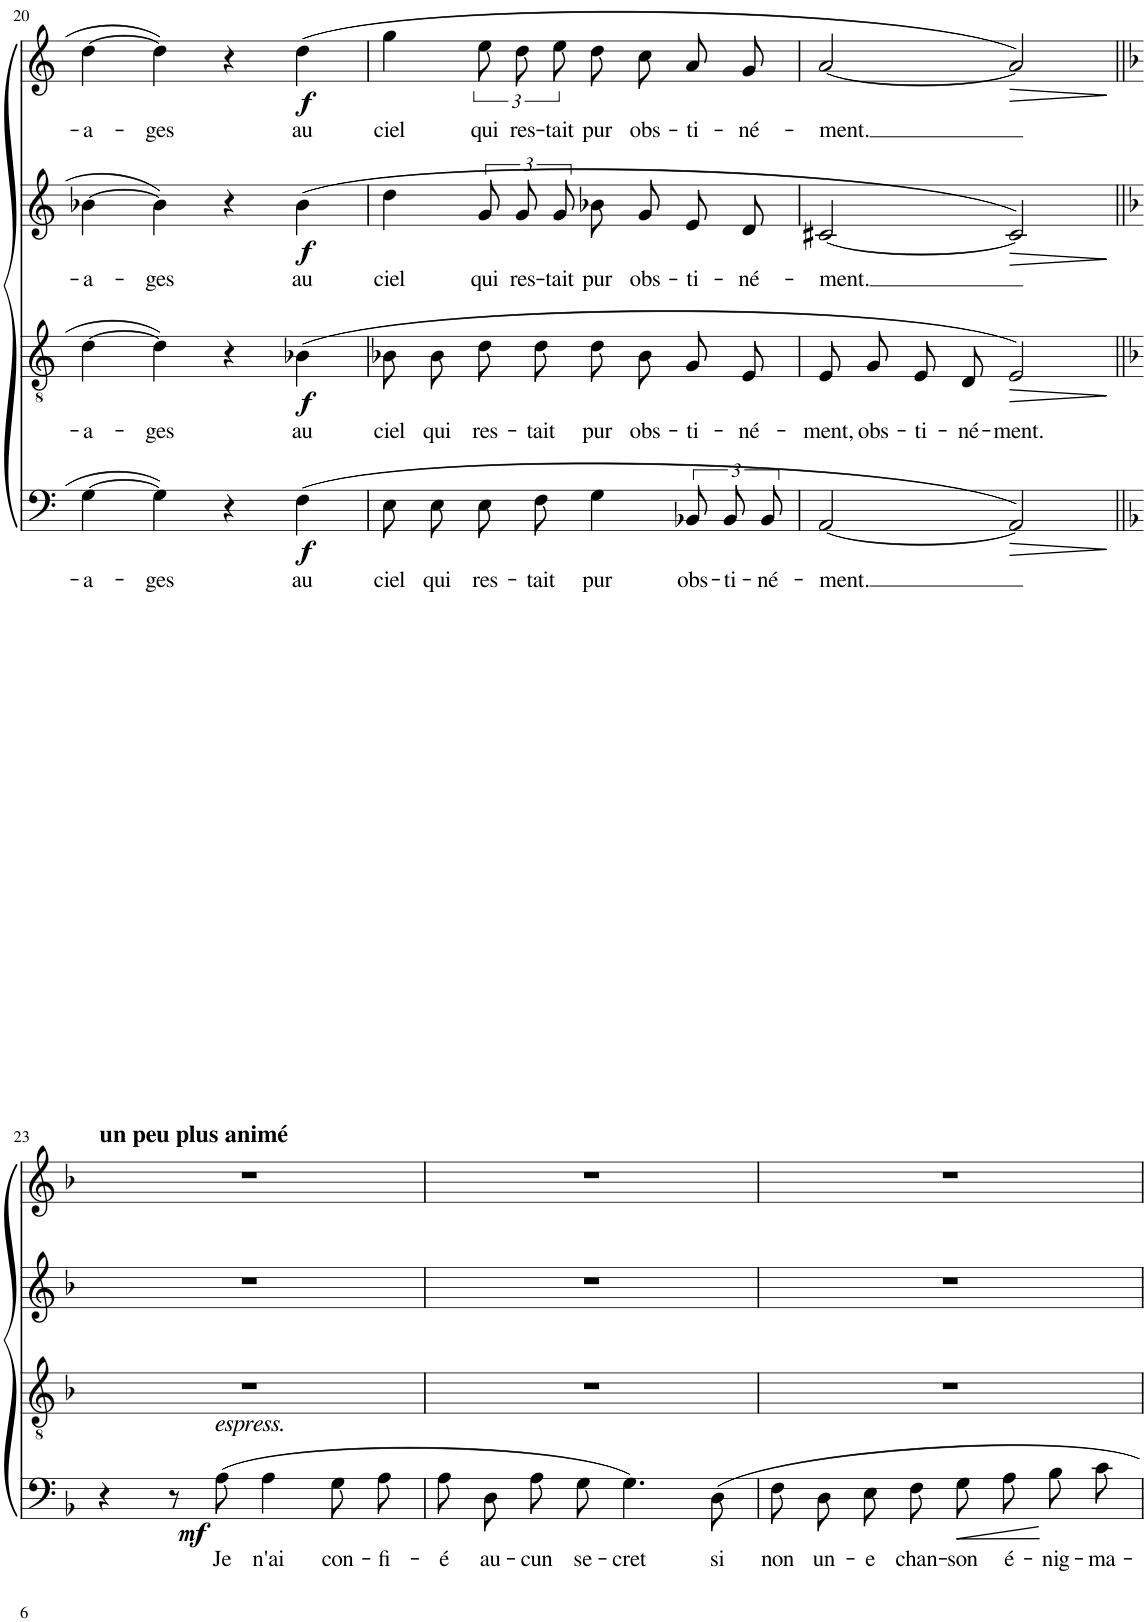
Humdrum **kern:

**kern	**text	**dynam	**kern	**text	**dynam	**kern	**text	**dynam	**kern	**text	**dynam
*part4	*part4	*part4	*part3	*part3	*part3	*part2	*part2	*part2	*part1	*part1	*part1
*staff4	*staff4	*staff4	*staff3	*staff3	*staff3	*staff2	*staff2	*staff2	*staff1	*staff1	*staff1
*I"Basse	*	*	*I"Ténor	*	*	*I"Alto	*	*	*I"Soprano	*	*
!!LO:PB:g=z
*clefF4	*	*	*clefGv2	*	*	*clefG2	*	*	*clefG2	*	*
*k[]	*	*	*k[]	*	*	*k[]	*	*	*k[]	*	*
*M4/4	*	*	*M4/4	*	*	*M4/4	*	*	*M4/4	*	*
*met(c)	*	*	*met(c)	*	*	*met(c)	*	*	*met(c)	*	*
=20	=20	=20	=20	=20	=20	=20	=20	=20	=20	=20	=20
!	!LO:LY:b	!	!	!LO:LY:b	!	!	!LO:LY:b	!	!	!LO:LY:b	!
[4G\	-a-	.	[4d\	-a-	.	[4b-X\	-a-	.	[4dd\	-a-	.
!	!LO:LY:b	!	!	!LO:LY:b	!	!	!LO:LY:b	!	!	!LO:LY:b	!
4G\]	-ges	.	4d\]	-ges	.	4b-\]	-ges	.	4dd\]	-ges	.
4r	.	.	4r	.	.	4r	.	.	4r	.	.
!	!LO:LY:b	!LO:DY:b	!	!LO:LY:b	!LO:DY:b	!	!LO:LY:b	!LO:DY:b	!	!LO:LY:b	!LO:DY:b
(4F\	au	f	(4B-X\	au	f	(4b-\	au	f	(4dd\	au	f
=21	=21	=21	=21	=21	=21	=21	=21	=21	=21	=21	=21
!	!LO:LY:b	!	!	!LO:LY:b	!	!	!LO:LY:b	!	!	!LO:LY:b	!
8E\L	ciel	.	8B-X\L	ciel	.	4dd\	ciel	.	4gg\	ciel	.
!	!LO:LY:b	!	!	!LO:LY:b	!	!	!	!	!	!	!
8E\J	qui	.	8B-\J	qui	.	.	.	.	.	.	.
!	!LO:LY:b	!	!	!LO:LY:b	!	!	!LO:LY:b	!	!	!LO:LY:b	!
8E\L	res-	.	8d\L	res-	.	12g/L	qui	.	12ee\L	qui	.
!	!	!	!	!	!	!	!LO:LY:b	!	!	!LO:LY:b	!
.	.	.	.	.	.	12g/	res-	.	12dd\	res-	.
!	!LO:LY:b	!	!	!LO:LY:b	!	!	!	!	!	!	!
8F\J	-tait	.	8d\J	-tait	.	.	.	.	.	.	.
!	!	!	!	!	!	!	!LO:LY:b	!	!	!LO:LY:b	!
.	.	.	.	.	.	12g/J	-tait	.	12ee\J	-tait	.
!	!LO:LY:b	!	!	!LO:LY:b	!	!	!LO:LY:b	!	!	!LO:LY:b	!
4G\	pur	.	8d\L	pur	.	8b-X/L	pur	.	8dd\L	pur	.
!	!	!	!	!LO:LY:b	!	!	!LO:LY:b	!	!	!LO:LY:b	!
.	.	.	8B-\J	obs-	.	8g/J	obs-	.	8cc\J	obs-	.
!	!LO:LY:b	!	!	!LO:LY:b	!	!	!LO:LY:b	!	!	!LO:LY:b	!
12BB-X/L	obs-	.	8G/L	-ti-	.	8e/L	-ti-	.	8a/L	-ti-	.
!	!LO:LY:b	!	!	!	!	!	!	!	!	!	!
12BB-/	-ti-	.	.	.	.	.	.	.	.	.	.
!	!	!	!	!LO:LY:b	!	!	!LO:LY:b	!	!	!LO:LY:b	!
.	.	.	8E/J	-né-	.	8d/J	-né-	.	8g/J	-né-	.
!	!LO:LY:b	!	!	!	!	!	!	!	!	!	!
12BB-/J	-né-	.	.	.	.	.	.	.	.	.	.
=22	=22	=22	=22	=22	=22	=22	=22	=22	=22	=22	=22
!	!LO:LY:b	!	!	!LO:LY:b	!	!	!LO:LY:b	!	!	!LO:LY:b	!
[2AA/	-ment.	.	8E/L	-ment,	.	[2c#X/	-ment.	.	[2a/	-ment.	.
!	!	!	!	!LO:LY:b	!	!	!	!	!	!	!
.	.	.	8G/J	obs-	.	.	.	.	.	.	.
!	!	!	!	!LO:LY:b	!	!	!	!	!	!	!
.	.	.	8E/L	-ti-	.	.	.	.	.	.	.
!	!	!	!	!LO:LY:b	!	!	!	!	!	!	!
.	.	.	8D/J	-né-	.	.	.	.	.	.	.
!	!	!LO:HP:b	!	!LO:LY:b	!LO:HP:b	!	!	!LO:HP:b	!	!	!LO:HP:b
2AA/])	.	>	2E/)	-ment.	>	2c#/])	.	>	2a/])	.	>
.	.	]	.	.	]	.	.	]	.	.	]
!!LO:LB:g=z
=23||	=23||	=23||	=23||	=23||	=23||	=23||	=23||	=23||	=23||	=23||	=23||
*k[b-]	*	*	*k[b-]	*	*	*k[b-]	*	*	*k[b-]	*	*
!	!	!	!	!	!	!	!	!	!LO:TX:a:B:t=un peu plus animé	!	!
4r	.	.	1r	.	.	1r	.	.	1r	.	.
8r	.	.	.	.	.	.	.	.	.	.	.
!LO:TX:a:i:t=espress.	!	!	!	!	!	!	!	!	!	!	!
!	!LO:LY:b	!LO:DY:b	!	!	!	!	!	!	!	!	!
(8A\	Je	mf	.	.	.	.	.	.	.	.	.
!	!LO:LY:b	!	!	!	!	!	!	!	!	!	!
4A\	n'ai	.	.	.	.	.	.	.	.	.	.
!	!LO:LY:b	!	!	!	!	!	!	!	!	!	!
8G\L	con-	.	.	.	.	.	.	.	.	.	.
!	!LO:LY:b	!	!	!	!	!	!	!	!	!	!
8A\J	-fi-	.	.	.	.	.	.	.	.	.	.
=24	=24	=24	=24	=24	=24	=24	=24	=24	=24	=24	=24
!	!LO:LY:b	!	!	!	!	!	!	!	!	!	!
*	*	*	*^	*	*	*^	*	*	*^	*	*
8A\L	-é	.	1r	1D	.	.	1r	1d	.	.	1r	1d	.	.
!	!LO:LY:b	!	!	!	!	!	!	!	!	!	!	!	!	!
8D\J	au-	.	.	.	.	.	.	.	.	.	.	.	.	.
!	!LO:LY:b	!	!	!	!	!	!	!	!	!	!	!	!	!
8A\L	-cun	.	.	.	.	.	.	.	.	.	.	.	.	.
!	!LO:LY:b	!	!	!	!	!	!	!	!	!	!	!	!	!
8G\J	se-	.	.	.	.	.	.	.	.	.	.	.	.	.
!	!LO:LY:b	!	!	!	!	!	!	!	!	!	!	!	!	!
4.G\)	-cret	.	.	.	.	.	.	.	.	.	.	.	.	.
!	!LO:LY:b	!	!	!	!	!	!	!	!	!	!	!	!	!
8D\	si	.	.	.	.	.	.	.	.	.	.	.	.	.
*	*	*	*v	*v	*	*	*	*	*	*	*v	*v	*	*
*	*	*	*	*	*	*v	*v	*	*	*	*	*
=25	=25	=25	=25	=25	=25	=25	=25	=25	=25	=25	=25
!	!LO:LY:b	!	!	!	!	!	!	!	!	!	!
8F\L	non	.	1r	.	.	1r	.	.	1r	.	.
!	!LO:LY:b	!	!	!	!	!	!	!	!	!	!
8D\J	un-	.	.	.	.	.	.	.	.	.	.
!	!LO:LY:b	!	!	!	!	!	!	!	!	!	!
8E\L	-e	.	.	.	.	.	.	.	.	.	.
!	!LO:LY:b	!	!	!	!	!	!	!	!	!	!
8F\J	chan-	.	.	.	.	.	.	.	.	.	.
!	!LO:LY:b	!LO:HP:b	!	!	!	!	!	!	!	!	!
8G\L	-son	<	.	.	.	.	.	.	.	.	.
!	!LO:LY:b	!	!	!	!	!	!	!	!	!	!
8A\J	é-	.	.	.	.	.	.	.	.	.	.
!	!LO:LY:b	!	!	!	!	!	!	!	!	!	!
8B-\L	-nig-	[	.	.	.	.	.	.	.	.	.
!	!LO:LY:b	!	!	!	!	!	!	!	!	!	!
8c\J	-ma-	.	.	.	.	.	.	.	.	.	.
=	=	=	=	=	=	=	=	=	=	=	=
*-	*-	*-	*-	*-	*-	*-	*-	*-	*-	*-	*-
